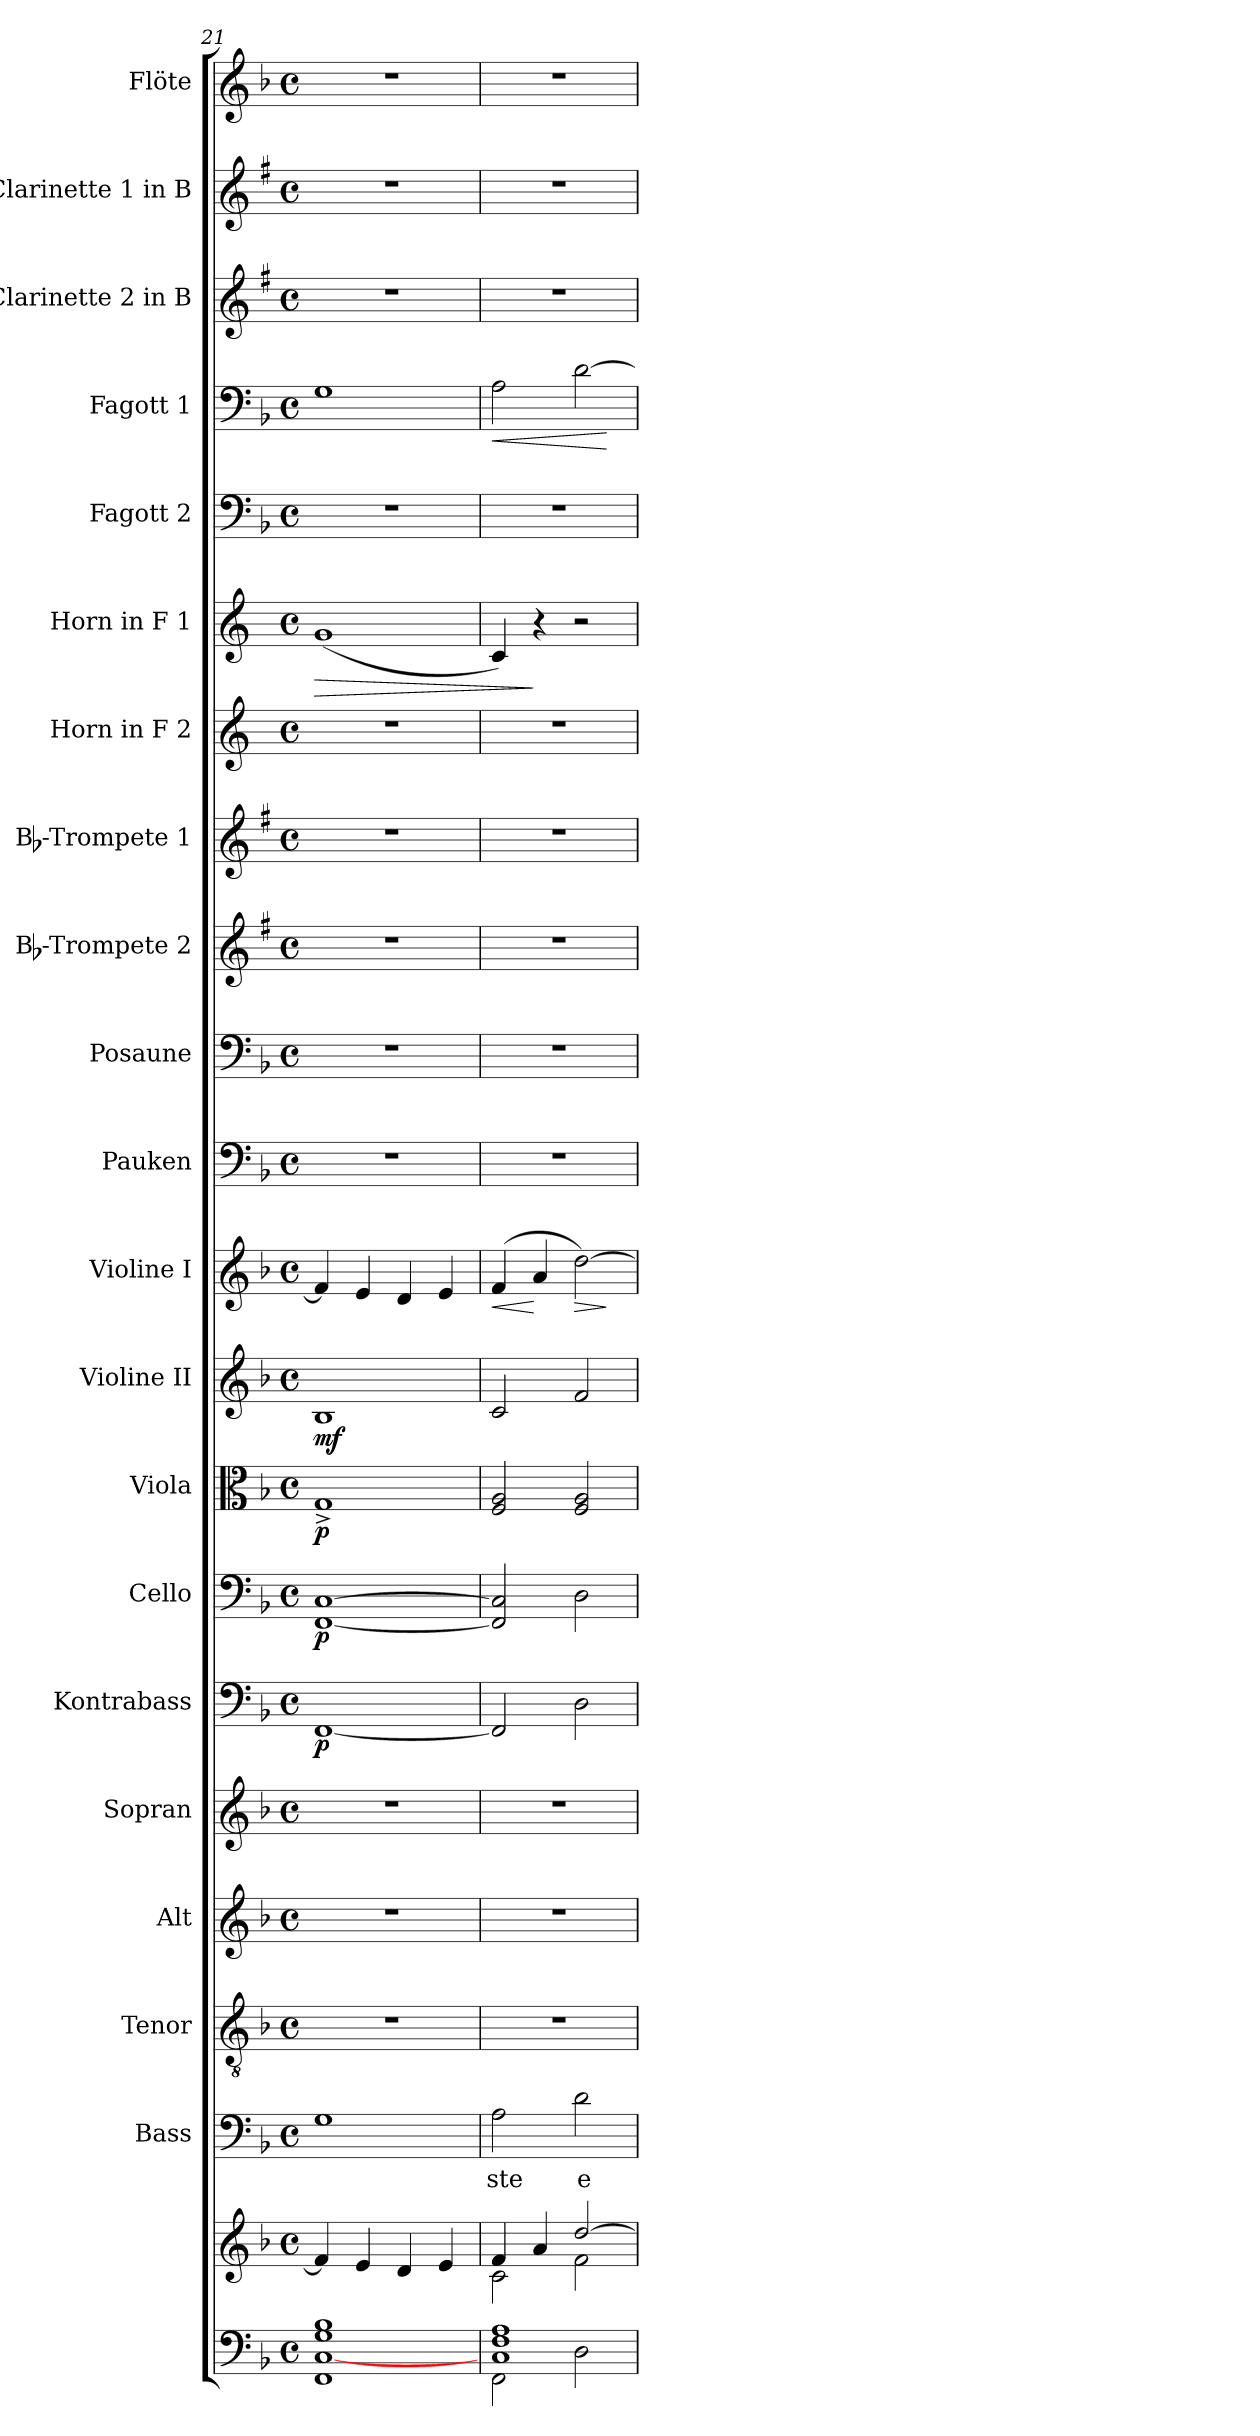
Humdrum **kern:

**kern	**kern	**kern	**text	**kern	**kern	**kern	**kern	**dynam	**kern	**dynam	**kern	**dynam	**kern	**dynam	**kern	**dynam	**kern	**kern	**kern	**kern	**kern	**kern	**dynam	**kern	**kern	**dynam	**kern	**kern	**kern
*part21	*part21	*part20	*part20	*part19	*part18	*part17	*part16	*part16	*part15	*part15	*part14	*part14	*part13	*part13	*part12	*part12	*part11	*part10	*part9	*part8	*part7	*part6	*part6	*part5	*part4	*part4	*part3	*part2	*part1
*staff22	*staff21	*staff20	*staff20	*staff19	*staff18	*staff17	*staff16	*staff16	*staff15	*staff15	*staff14	*staff14	*staff13	*staff13	*staff12	*staff12	*staff11	*staff10	*staff9	*staff8	*staff7	*staff6	*staff6	*staff5	*staff4	*staff4	*staff3	*staff2	*staff1
*	*	*I"Bass	*	*I"Tenor	*I"Alt	*I"Sopran	*I"Kontrabass	*	*I"Cello	*	*I"Viola	*	*I"Violine II	*	*I"Violine I	*	*I"Pauken	*I"Posaune	*I"Bb-Trompete 2	*I"Bb-Trompete 1	*I"Horn in F 2	*I"Horn in F 1	*	*I"Fagott 2	*I"Fagott 1	*	*I"Clarinette 2 in B	*I"Clarinette 1 in B	*I"Flöte
*	*	*I'B.	*	*I'T.	*I'A.	*I'S.	*I'Kb.	*	*	*	*I'Vla.	*	*I'Vl. II	*	*I'Vl. I	*	*I'Pk.	*I'Pos.	*I'Bb Trp. 2	*I'Bb Trp. 1	*	*	*	*I'Fg. 2	*I'Fg. 1	*	*I'Clar. 2	*I'Clar.1	*I'Fl.
*clefF4	*clefG2	*clefF4	*	*clefGv2	*clefG2	*clefG2	*clefF4	*	*clefF4	*	*clefC3	*	*clefG2	*	*clefG2	*	*clefF4	*clefF4	*clefG2	*clefG2	*clefG2	*clefG2	*	*clefF4	*clefF4	*	*clefG2	*clefG2	*clefG2
*	*	*	*	*	*	*	*ITrd7c12	*	*	*	*	*	*	*	*	*	*	*	*ITrd1c2	*ITrd1c2	*ITrd4c7	*ITrd4c7	*	*	*	*	*ITrd1c2	*ITrd1c2	*
*k[b-]	*k[b-]	*k[b-]	*	*k[b-]	*k[b-]	*k[b-]	*k[b-]	*	*k[b-]	*	*k[b-]	*	*k[b-]	*	*k[b-]	*	*k[b-]	*k[b-]	*k[b-]	*k[b-]	*k[b-]	*k[b-]	*	*k[b-]	*k[b-]	*	*k[b-]	*k[b-]	*k[b-]
*F:	*F:	*F:	*	*F:	*F:	*F:	*F:	*	*F:	*	*F:	*	*F:	*	*F:	*	*F:	*F:	*F:	*F:	*F:	*F:	*	*F:	*F:	*	*F:	*F:	*F:
*M4/4	*M4/4	*M4/4	*	*M4/4	*M4/4	*M4/4	*M4/4	*	*M4/4	*	*M4/4	*	*M4/4	*	*M4/4	*	*M4/4	*M4/4	*M4/4	*M4/4	*M4/4	*M4/4	*	*M4/4	*M4/4	*	*M4/4	*M4/4	*M4/4
*met(c)	*met(c)	*met(c)	*	*met(c)	*met(c)	*met(c)	*met(c)	*	*met(c)	*	*met(c)	*	*met(c)	*	*met(c)	*	*met(c)	*met(c)	*met(c)	*met(c)	*met(c)	*met(c)	*	*met(c)	*met(c)	*	*met(c)	*met(c)	*met(c)
=21	=21	=21	=21	=21	=21	=21	=21	=21	=21	=21	=21	=21	=21	=21	=21	=21	=21	=21	=21	=21	=21	=21	=21	=21	=21	=21	=21	=21	=21
*^	*	*	*	*	*	*	*	*	*	*	*	*	*	*	*	*	*	*	*	*	*	*	*	*	*	*	*	*	*
!	!	!	!	!	!	!	!	!	!LO:DY:b	!	!LO:DY:b	!	!LO:DY:b	!	!LO:DY:b	!	!	!	!	!	!	!	!	!LO:HP:b	!	!	!	!	!	!
1G 1B-	1FF [>1C	4f/]	1G	.	1r	1r	1r	[1FFF	p	[1FF [1C	p	1G^<	p	1B-	mf	4f/]	.	1r	1r	1r	1r	1r	(<1c	>	1r	1G	.	1r	1r	1r
.	.	4e/	.	.	.	.	.	.	.	.	.	.	.	.	.	4e/	.	.	.	.	.	.	.	.	.	.	.	.	.	.
.	.	4d/	.	.	.	.	.	.	.	.	.	.	.	.	.	4d/	.	.	.	.	.	.	.	.	.	.	.	.	.	.
.	.	4e/	.	.	.	.	.	.	.	.	.	.	.	.	.	4e/	.	.	.	.	.	.	.	.	.	.	.	.	.	.
=22	=22	=22	=22	=22	=22	=22	=22	=22	=22	=22	=22	=22	=22	=22	=22	=22	=22	=22	=22	=22	=22	=22	=22	=22	=22	=22	=22	=22	=22	=22
*	*	*^	*	*	*	*	*	*	*	*	*	*	*	*	*	*	*	*	*	*	*	*	*	*	*	*	*	*	*	*
!	!	!	!	!	!LO:LY:b	!	!	!	!	!	!	!	!	!	!	!	!	!LO:HP:b	!	!	!	!	!	!	!	!	!	!LO:HP:b	!	!	!
1C 1F 1A	2FF\	4f/	2c\	2A\	-ste	1r	1r	1r	2FFF/]	.	2FF/] 2C/]	.	2F/ 2A/	.	2c/	.	(4f/	<	1r	1r	1r	1r	1r	4F/)	.	1r	2A\	<	1r	1r	1r
.	.	4a/	.	.	.	.	.	.	.	.	.	.	.	.	.	.	4a/	[	.	.	.	.	.	4r	]	.	.	.	.	.	.
!	!	!	!	!	!LO:LY:b	!	!	!	!	!	!	!	!	!	!	!	!	!LO:HP:b	!	!	!	!	!	!	!	!	!	!	!	!	!
.	2D\	[>2dd/	2f\	2d\	e-	.	.	.	2DD\	.	2D\	.	2F/ 2A/	.	2f/	.	[2dd\)	>	.	.	.	.	.	2r	.	.	[2d\	.	.	.	.
*v	*v	*	*	*	*	*	*	*	*	*	*	*	*	*	*	*	*	*	*	*	*	*	*	*	*	*	*	*	*	*	*
*	*v	*v	*	*	*	*	*	*	*	*	*	*	*	*	*	*	*	*	*	*	*	*	*	*	*	*	*	*	*	*
.	.	.	.	.	.	.	.	.	.	.	.	.	.	.	.	]	.	.	.	.	.	.	.	.	.	[	.	.	.
=	=	=	=	=	=	=	=	=	=	=	=	=	=	=	=	=	=	=	=	=	=	=	=	=	=	=	=	=	=
*-	*-	*-	*-	*-	*-	*-	*-	*-	*-	*-	*-	*-	*-	*-	*-	*-	*-	*-	*-	*-	*-	*-	*-	*-	*-	*-	*-	*-	*-
